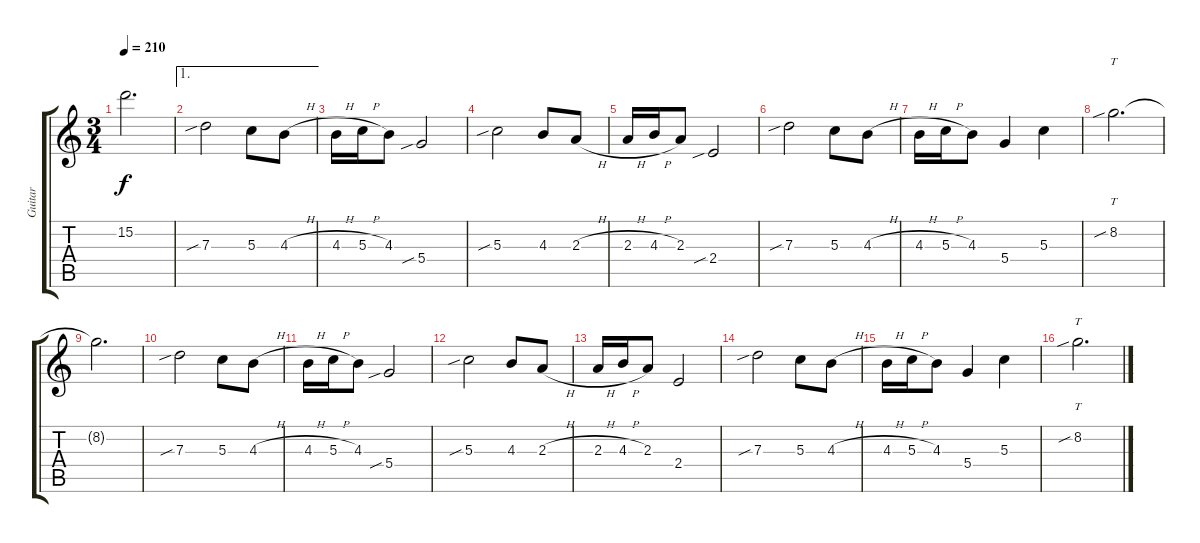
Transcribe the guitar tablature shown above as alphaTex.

\track ("Guitar" "Guitar") {instrument distortionguitar}
\staff {score tabs}
\tuning (E4 B3 G3 D3 A2 E2) {hide}
\ts (3 4)
\tempo 210
\clef g2
\ks c
15.2{t}.2{d dy f} |
\ae 1
7.3{sib}.2 5.3.8 4.3{h}.8 |
4.3{h}.16 5.3{h}.16 4.3.8 5.4{sib}.2 |
5.3{sib}.2 4.3.8 2.3{h}.8 |
2.3{h}.16 4.3{h}.16 2.3.8 2.4{sib}.2 |
7.3{sib}.2 5.3.8 4.3{h}.8 |
4.3{h}.16 5.3{h}.16 4.3.8 5.4.4 5.3.4 |
8.2{sib}.2{tt d} |
8.2{t}.2{d} |
7.3{sib}.2 5.3.8 4.3{h}.8 |
4.3{h}.16 5.3{h}.16 4.3.8 5.4{sib}.2 |
5.3{sib}.2 4.3.8 2.3{h}.8 |
2.3{h}.16 4.3{h}.16 2.3.8 2.4.2 |
7.3{sib}.2 5.3.8 4.3{h}.8 |
4.3{h}.16 5.3{h}.16 4.3.8 5.4.4 5.3.4 |
8.2{sib}.2{tt d}
